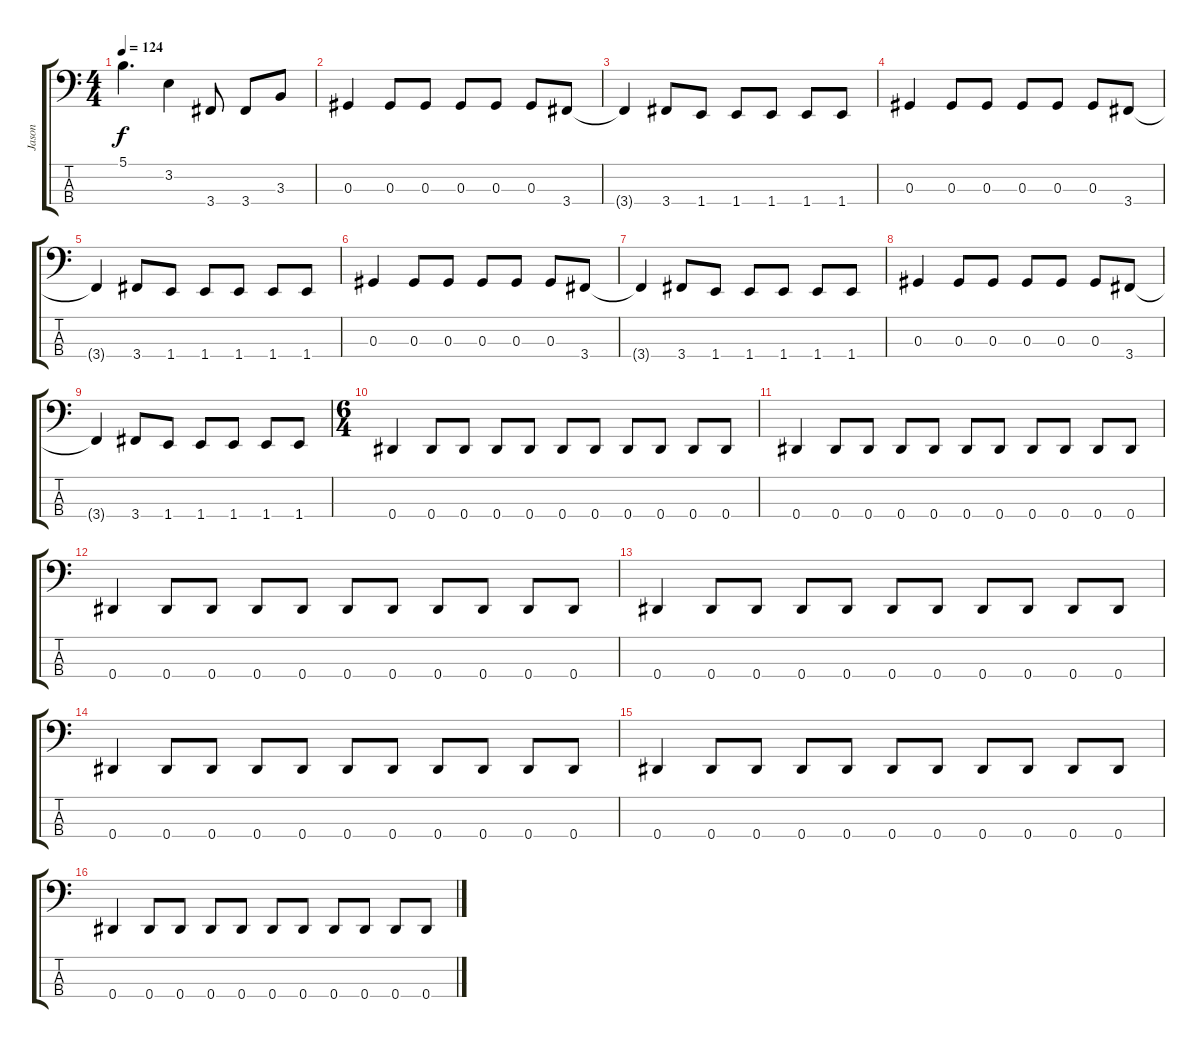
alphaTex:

\track ("Jason" "Jason") {instrument electricbasspick}
\staff {score tabs}
\tuning (Gb2 Db2 Ab1 Eb1) {hide}
\ts (4 4)
\tempo 124
\clef f4
\ks c
5.1.4{d dy f} 3.2.4 3.4.8 3.4.8 3.3.8 |
0.3.4 0.3.8 0.3.8 0.3.8 0.3.8 0.3.8 3.4.8 |
3.4{t}.4 3.4.8 1.4.8 1.4.8 1.4.8 1.4.8 1.4.8 |
0.3.4 0.3.8 0.3.8 0.3.8 0.3.8 0.3.8 3.4.8 |
3.4{t}.4 3.4.8 1.4.8 1.4.8 1.4.8 1.4.8 1.4.8 |
0.3.4 0.3.8 0.3.8 0.3.8 0.3.8 0.3.8 3.4.8 |
3.4{t}.4 3.4.8 1.4.8 1.4.8 1.4.8 1.4.8 1.4.8 |
0.3.4 0.3.8 0.3.8 0.3.8 0.3.8 0.3.8 3.4.8 |
3.4{t}.4 3.4.8 1.4.8 1.4.8 1.4.8 1.4.8 1.4.8 |
\ts (6 4)
0.4.4 0.4.8 0.4.8 0.4.8 0.4.8 0.4.8 0.4.8 0.4.8 0.4.8 0.4.8 0.4.8 |
0.4.4 0.4.8 0.4.8 0.4.8 0.4.8 0.4.8 0.4.8 0.4.8 0.4.8 0.4.8 0.4.8 |
0.4.4 0.4.8 0.4.8 0.4.8 0.4.8 0.4.8 0.4.8 0.4.8 0.4.8 0.4.8 0.4.8 |
0.4.4 0.4.8 0.4.8 0.4.8 0.4.8 0.4.8 0.4.8 0.4.8 0.4.8 0.4.8 0.4.8 |
0.4.4 0.4.8 0.4.8 0.4.8 0.4.8 0.4.8 0.4.8 0.4.8 0.4.8 0.4.8 0.4.8 |
0.4.4 0.4.8 0.4.8 0.4.8 0.4.8 0.4.8 0.4.8 0.4.8 0.4.8 0.4.8 0.4.8 |
0.4.4 0.4.8 0.4.8 0.4.8 0.4.8 0.4.8 0.4.8 0.4.8 0.4.8 0.4.8 0.4.8
